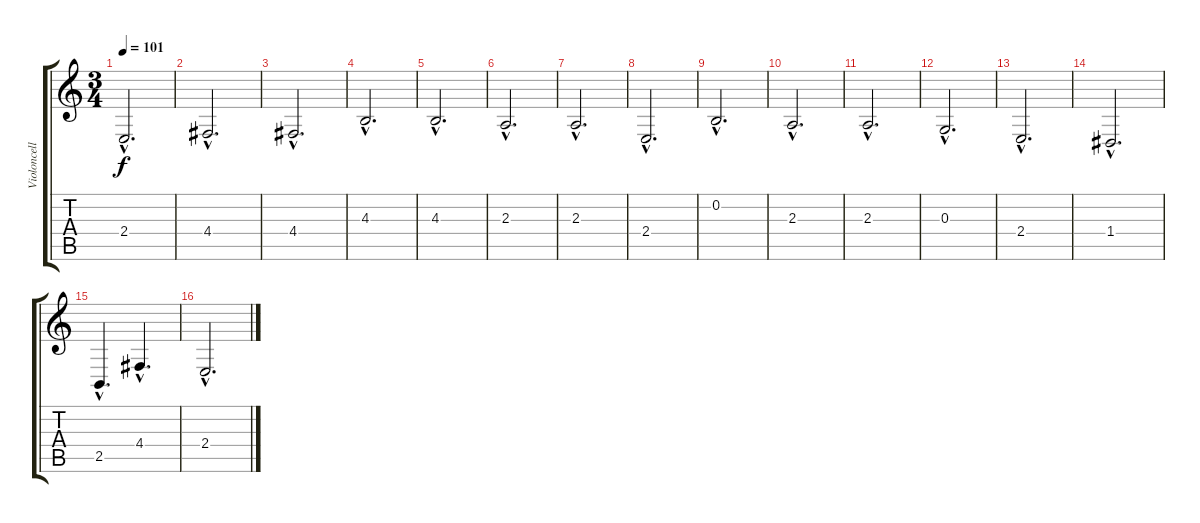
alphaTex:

\track ("Violoncelle" "Violoncell") {instrument cello}
\staff {score tabs}
\tuning (E4 B3 G3 D3 A2 E2) {hide}
\ts (3 4)
\tempo 101
\clef g2
\ks c
2.4{hac}.2{d dy f} |
4.4{hac}.2{d} |
4.4{hac}.2{d} |
4.3{hac}.2{d} |
4.3{hac}.2{d} |
2.3{hac}.2{d} |
2.3{hac}.2{d} |
2.4{hac}.2{d} |
0.2{hac}.2{d} |
2.3{hac}.2{d} |
2.3{hac}.2{d} |
0.3{hac}.2{d} |
2.4{hac}.2{d} |
1.4{hac}.2{d} |
2.5{hac}.4{d} 4.4{hac}.4{d} |
2.4{hac}.2{d}
